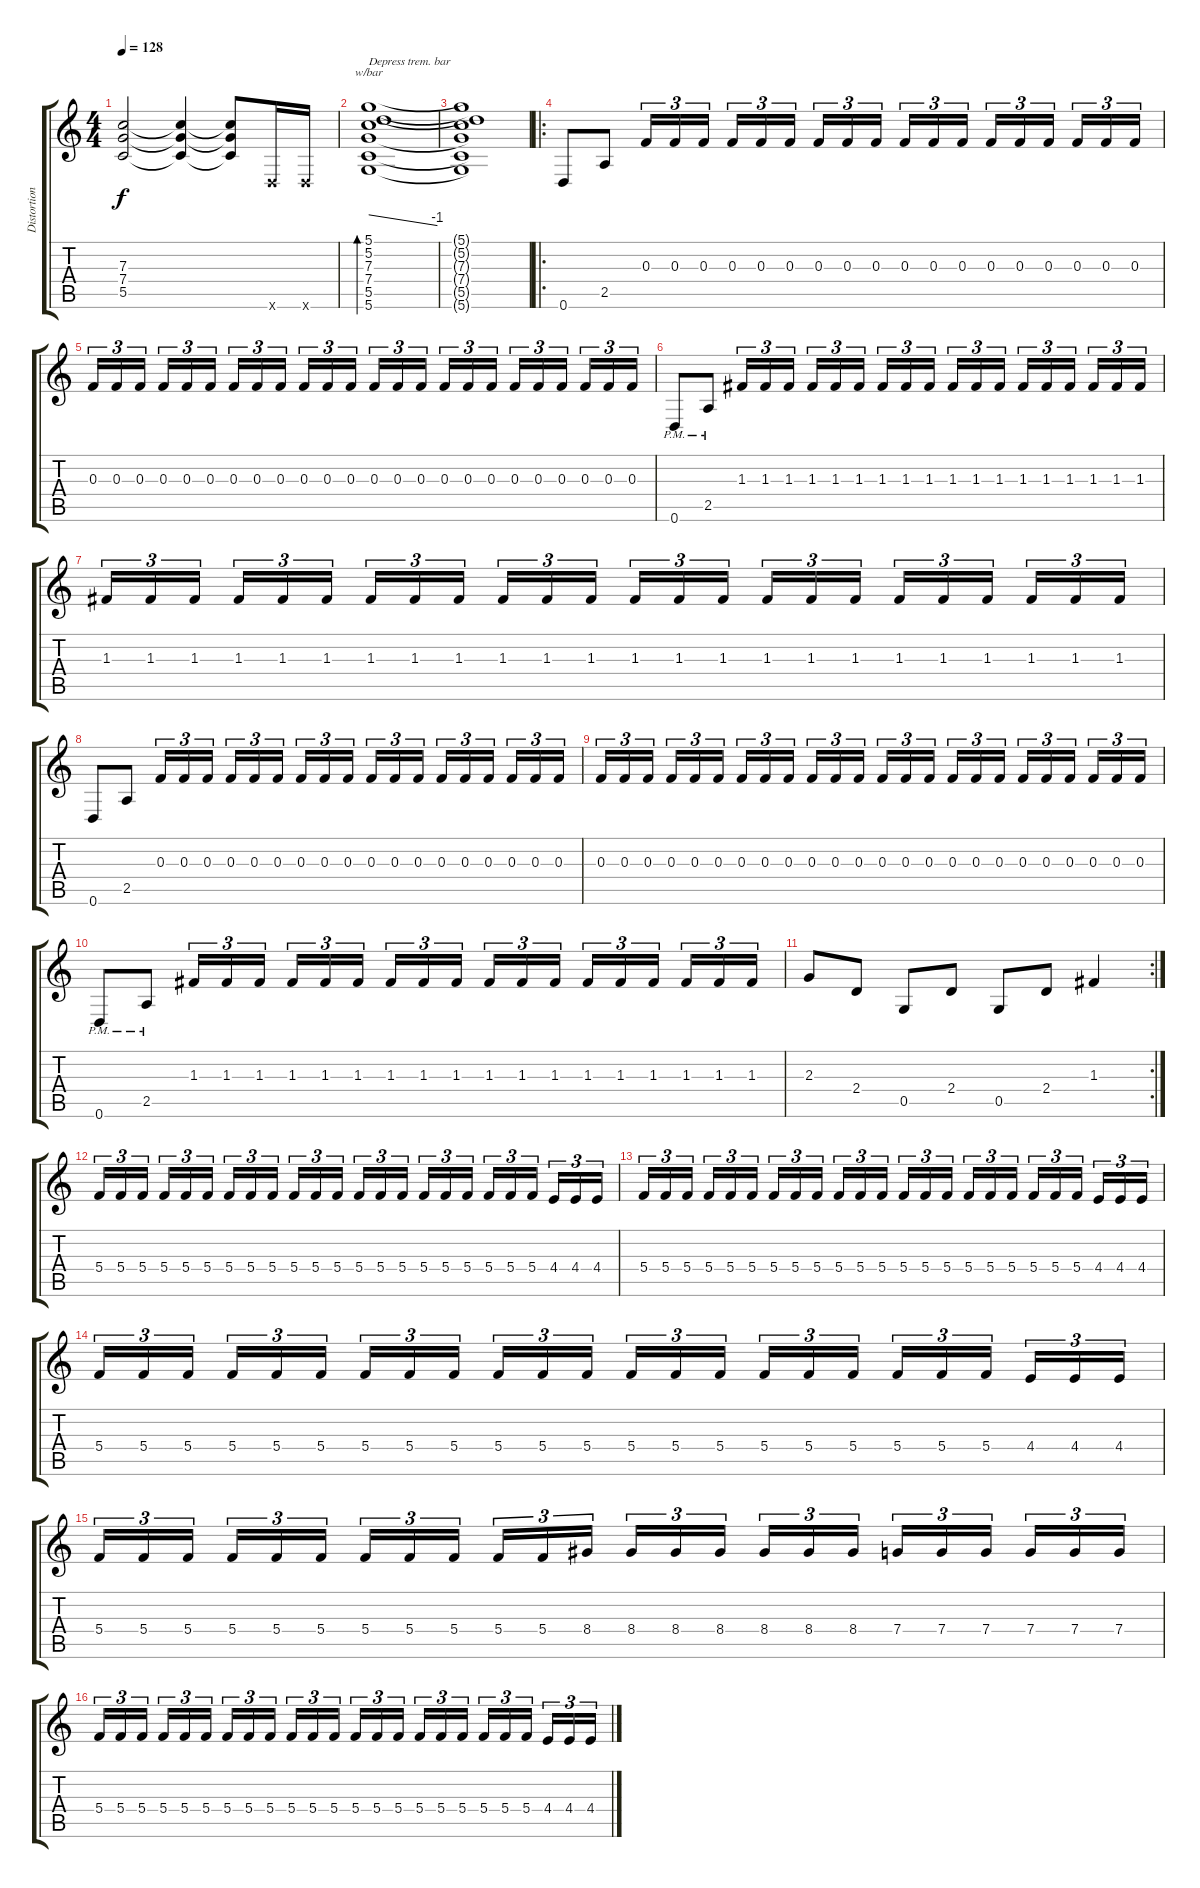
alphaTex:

\track ("Distortion Guitar 1" "Distortion") {instrument distortionguitar}
\staff {score tabs}
\tuning (D4 A3 F3 C3 G2 D2) {hide}
\ts (4 4)
\tempo 128
\clef g2
\ks c
(7.3{t} 7.4{t} 5.5{t}).2{dy f} (7.3{t} 7.4{t} 5.5{t}).4 (7.3{t} 7.4{t} 5.5{t}).8 0.6{x}.16 0.6{x}.16 |
(5.1 5.2 7.3 7.4 5.5 5.6).1{tbe (dive default 0 0 60 -4) bd 240 txt "Depress trem. bar"} |
(5.1{t} 5.2{t} 7.3{t} 7.4{t} 5.5{t} 5.6{t}).1 |
\ro
0.6.8 2.5.8 0.3.16{tu (3 2)} 0.3.16{tu (3 2)} 0.3.16{tu (3 2)} 0.3.16{tu (3 2)} 0.3.16{tu (3 2)} 0.3.16{tu (3 2)} 0.3.16{tu (3 2)} 0.3.16{tu (3 2)} 0.3.16{tu (3 2)} 0.3.16{tu (3 2)} 0.3.16{tu (3 2)} 0.3.16{tu (3 2)} 0.3.16{tu (3 2)} 0.3.16{tu (3 2)} 0.3.16{tu (3 2)} 0.3.16{tu (3 2)} 0.3.16{tu (3 2)} 0.3.16{tu (3 2)} |
0.3.16{tu (3 2)} 0.3.16{tu (3 2)} 0.3.16{tu (3 2)} 0.3.16{tu (3 2)} 0.3.16{tu (3 2)} 0.3.16{tu (3 2)} 0.3.16{tu (3 2)} 0.3.16{tu (3 2)} 0.3.16{tu (3 2)} 0.3.16{tu (3 2)} 0.3.16{tu (3 2)} 0.3.16{tu (3 2)} 0.3.16{tu (3 2)} 0.3.16{tu (3 2)} 0.3.16{tu (3 2)} 0.3.16{tu (3 2)} 0.3.16{tu (3 2)} 0.3.16{tu (3 2)} 0.3.16{tu (3 2)} 0.3.16{tu (3 2)} 0.3.16{tu (3 2)} 0.3.16{tu (3 2)} 0.3.16{tu (3 2)} 0.3.16{tu (3 2)} |
0.6{pm}.8 2.5{pm}.8 1.3.16{tu (3 2)} 1.3.16{tu (3 2)} 1.3.16{tu (3 2)} 1.3.16{tu (3 2)} 1.3.16{tu (3 2)} 1.3.16{tu (3 2)} 1.3.16{tu (3 2)} 1.3.16{tu (3 2)} 1.3.16{tu (3 2)} 1.3.16{tu (3 2)} 1.3.16{tu (3 2)} 1.3.16{tu (3 2)} 1.3.16{tu (3 2)} 1.3.16{tu (3 2)} 1.3.16{tu (3 2)} 1.3.16{tu (3 2)} 1.3.16{tu (3 2)} 1.3.16{tu (3 2)} |
1.3.16{tu (3 2)} 1.3.16{tu (3 2)} 1.3.16{tu (3 2)} 1.3.16{tu (3 2)} 1.3.16{tu (3 2)} 1.3.16{tu (3 2)} 1.3.16{tu (3 2)} 1.3.16{tu (3 2)} 1.3.16{tu (3 2)} 1.3.16{tu (3 2)} 1.3.16{tu (3 2)} 1.3.16{tu (3 2)} 1.3.16{tu (3 2)} 1.3.16{tu (3 2)} 1.3.16{tu (3 2)} 1.3.16{tu (3 2)} 1.3.16{tu (3 2)} 1.3.16{tu (3 2)} 1.3.16{tu (3 2)} 1.3.16{tu (3 2)} 1.3.16{tu (3 2)} 1.3.16{tu (3 2)} 1.3.16{tu (3 2)} 1.3.16{tu (3 2)} |
0.6.8 2.5.8 0.3.16{tu (3 2)} 0.3.16{tu (3 2)} 0.3.16{tu (3 2)} 0.3.16{tu (3 2)} 0.3.16{tu (3 2)} 0.3.16{tu (3 2)} 0.3.16{tu (3 2)} 0.3.16{tu (3 2)} 0.3.16{tu (3 2)} 0.3.16{tu (3 2)} 0.3.16{tu (3 2)} 0.3.16{tu (3 2)} 0.3.16{tu (3 2)} 0.3.16{tu (3 2)} 0.3.16{tu (3 2)} 0.3.16{tu (3 2)} 0.3.16{tu (3 2)} 0.3.16{tu (3 2)} |
0.3.16{tu (3 2)} 0.3.16{tu (3 2)} 0.3.16{tu (3 2)} 0.3.16{tu (3 2)} 0.3.16{tu (3 2)} 0.3.16{tu (3 2)} 0.3.16{tu (3 2)} 0.3.16{tu (3 2)} 0.3.16{tu (3 2)} 0.3.16{tu (3 2)} 0.3.16{tu (3 2)} 0.3.16{tu (3 2)} 0.3.16{tu (3 2)} 0.3.16{tu (3 2)} 0.3.16{tu (3 2)} 0.3.16{tu (3 2)} 0.3.16{tu (3 2)} 0.3.16{tu (3 2)} 0.3.16{tu (3 2)} 0.3.16{tu (3 2)} 0.3.16{tu (3 2)} 0.3.16{tu (3 2)} 0.3.16{tu (3 2)} 0.3.16{tu (3 2)} |
0.6{pm}.8 2.5{pm}.8 1.3.16{tu (3 2)} 1.3.16{tu (3 2)} 1.3.16{tu (3 2)} 1.3.16{tu (3 2)} 1.3.16{tu (3 2)} 1.3.16{tu (3 2)} 1.3.16{tu (3 2)} 1.3.16{tu (3 2)} 1.3.16{tu (3 2)} 1.3.16{tu (3 2)} 1.3.16{tu (3 2)} 1.3.16{tu (3 2)} 1.3.16{tu (3 2)} 1.3.16{tu (3 2)} 1.3.16{tu (3 2)} 1.3.16{tu (3 2)} 1.3.16{tu (3 2)} 1.3.16{tu (3 2)} |
\rc 2
2.3.8 2.4.8 0.5.8 2.4.8 0.5.8 2.4.8 1.3.4 |
5.4.16{tu (3 2)} 5.4.16{tu (3 2)} 5.4.16{tu (3 2)} 5.4.16{tu (3 2)} 5.4.16{tu (3 2)} 5.4.16{tu (3 2)} 5.4.16{tu (3 2)} 5.4.16{tu (3 2)} 5.4.16{tu (3 2)} 5.4.16{tu (3 2)} 5.4.16{tu (3 2)} 5.4.16{tu (3 2)} 5.4.16{tu (3 2)} 5.4.16{tu (3 2)} 5.4.16{tu (3 2)} 5.4.16{tu (3 2)} 5.4.16{tu (3 2)} 5.4.16{tu (3 2)} 5.4.16{tu (3 2)} 5.4.16{tu (3 2)} 5.4.16{tu (3 2)} 4.4.16{tu (3 2)} 4.4.16{tu (3 2)} 4.4.16{tu (3 2)} |
5.4.16{tu (3 2)} 5.4.16{tu (3 2)} 5.4.16{tu (3 2)} 5.4.16{tu (3 2)} 5.4.16{tu (3 2)} 5.4.16{tu (3 2)} 5.4.16{tu (3 2)} 5.4.16{tu (3 2)} 5.4.16{tu (3 2)} 5.4.16{tu (3 2)} 5.4.16{tu (3 2)} 5.4.16{tu (3 2)} 5.4.16{tu (3 2)} 5.4.16{tu (3 2)} 5.4.16{tu (3 2)} 5.4.16{tu (3 2)} 5.4.16{tu (3 2)} 5.4.16{tu (3 2)} 5.4.16{tu (3 2)} 5.4.16{tu (3 2)} 5.4.16{tu (3 2)} 4.4.16{tu (3 2)} 4.4.16{tu (3 2)} 4.4.16{tu (3 2)} |
5.4.16{tu (3 2)} 5.4.16{tu (3 2)} 5.4.16{tu (3 2)} 5.4.16{tu (3 2)} 5.4.16{tu (3 2)} 5.4.16{tu (3 2)} 5.4.16{tu (3 2)} 5.4.16{tu (3 2)} 5.4.16{tu (3 2)} 5.4.16{tu (3 2)} 5.4.16{tu (3 2)} 5.4.16{tu (3 2)} 5.4.16{tu (3 2)} 5.4.16{tu (3 2)} 5.4.16{tu (3 2)} 5.4.16{tu (3 2)} 5.4.16{tu (3 2)} 5.4.16{tu (3 2)} 5.4.16{tu (3 2)} 5.4.16{tu (3 2)} 5.4.16{tu (3 2)} 4.4.16{tu (3 2)} 4.4.16{tu (3 2)} 4.4.16{tu (3 2)} |
5.4.16{tu (3 2)} 5.4.16{tu (3 2)} 5.4.16{tu (3 2)} 5.4.16{tu (3 2)} 5.4.16{tu (3 2)} 5.4.16{tu (3 2)} 5.4.16{tu (3 2)} 5.4.16{tu (3 2)} 5.4.16{tu (3 2)} 5.4.16{tu (3 2)} 5.4.16{tu (3 2)} 8.4.16{tu (3 2)} 8.4.16{tu (3 2)} 8.4.16{tu (3 2)} 8.4.16{tu (3 2)} 8.4.16{tu (3 2)} 8.4.16{tu (3 2)} 8.4.16{tu (3 2)} 7.4.16{tu (3 2)} 7.4.16{tu (3 2)} 7.4.16{tu (3 2)} 7.4.16{tu (3 2)} 7.4.16{tu (3 2)} 7.4.16{tu (3 2)} |
5.4.16{tu (3 2)} 5.4.16{tu (3 2)} 5.4.16{tu (3 2)} 5.4.16{tu (3 2)} 5.4.16{tu (3 2)} 5.4.16{tu (3 2)} 5.4.16{tu (3 2)} 5.4.16{tu (3 2)} 5.4.16{tu (3 2)} 5.4.16{tu (3 2)} 5.4.16{tu (3 2)} 5.4.16{tu (3 2)} 5.4.16{tu (3 2)} 5.4.16{tu (3 2)} 5.4.16{tu (3 2)} 5.4.16{tu (3 2)} 5.4.16{tu (3 2)} 5.4.16{tu (3 2)} 5.4.16{tu (3 2)} 5.4.16{tu (3 2)} 5.4.16{tu (3 2)} 4.4.16{tu (3 2)} 4.4.16{tu (3 2)} 4.4.16{tu (3 2)}
